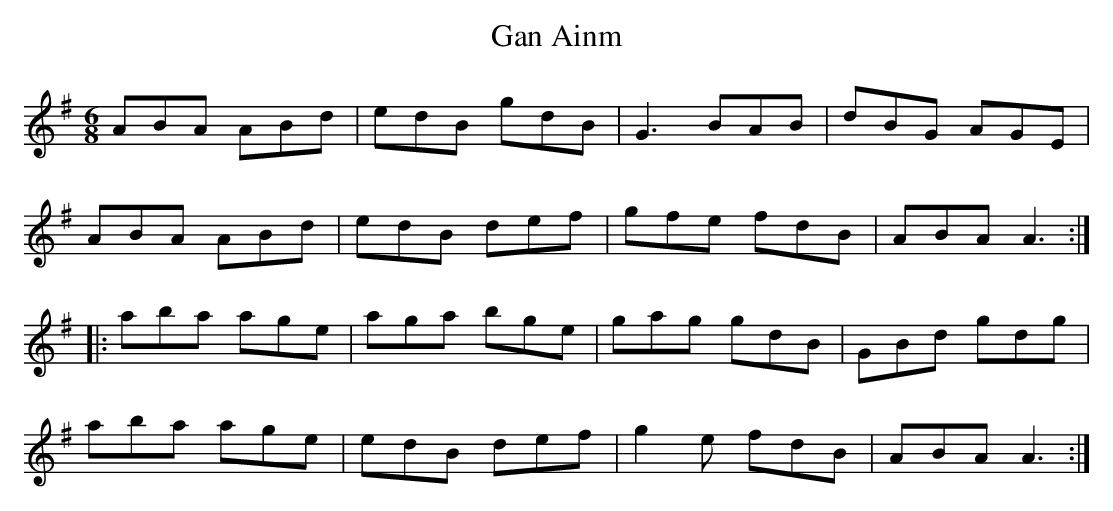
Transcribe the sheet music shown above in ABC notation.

X:1
T:Gan Ainm
M:6/8
L:1/8
K:G
ABA ABd|edB gdB|G3 BAB|dBG AGE|!
ABA ABd|edB def|gfe fdB|ABA A3:|!
|:aba age|aga bge|gag gdB|GBd gdg|!
aba age|edB def|g2e fdB|ABA A3:|!
